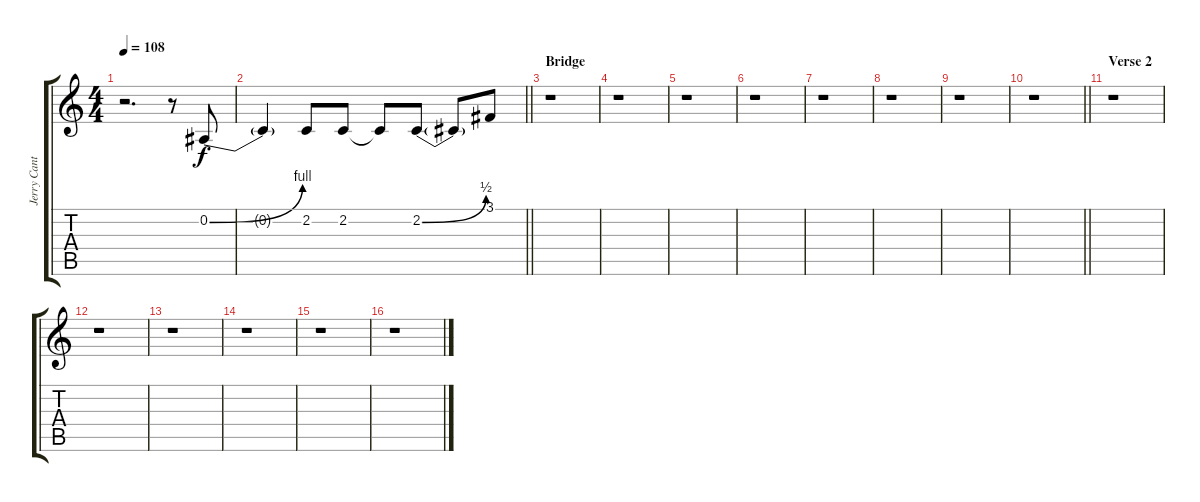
\track ("Jerry Cantrell- Backing Vocals" "Jerry Cant") {instrument lead2sawtooth}
\staff {score tabs}
\tuning (Eb4 Bb3 Gb3 Db3 Ab2 Eb2) {hide}
\ts (4 4)
\tempo 108
\clef g2
\ks c
r.2{d dy f} r.8 0.2{be (bend 0 0 60 4)}.8 |
\barLineRight lightlight
0.2{t}.4 2.2.8 2.2.8 2.2{t}.8 2.2{be (bend 0 0 60 2)}.8 2.2{t}.8 3.1.8 |
\section ("" "Bridge")
r.1 |
r.1 |
r.1 |
r.1 |
r.1 |
r.1 |
r.1 |
\barLineRight lightlight
r.1 |
\section ("" "Verse 2")
r.1 |
r.1 |
r.1 |
r.1 |
r.1 |
r.1
